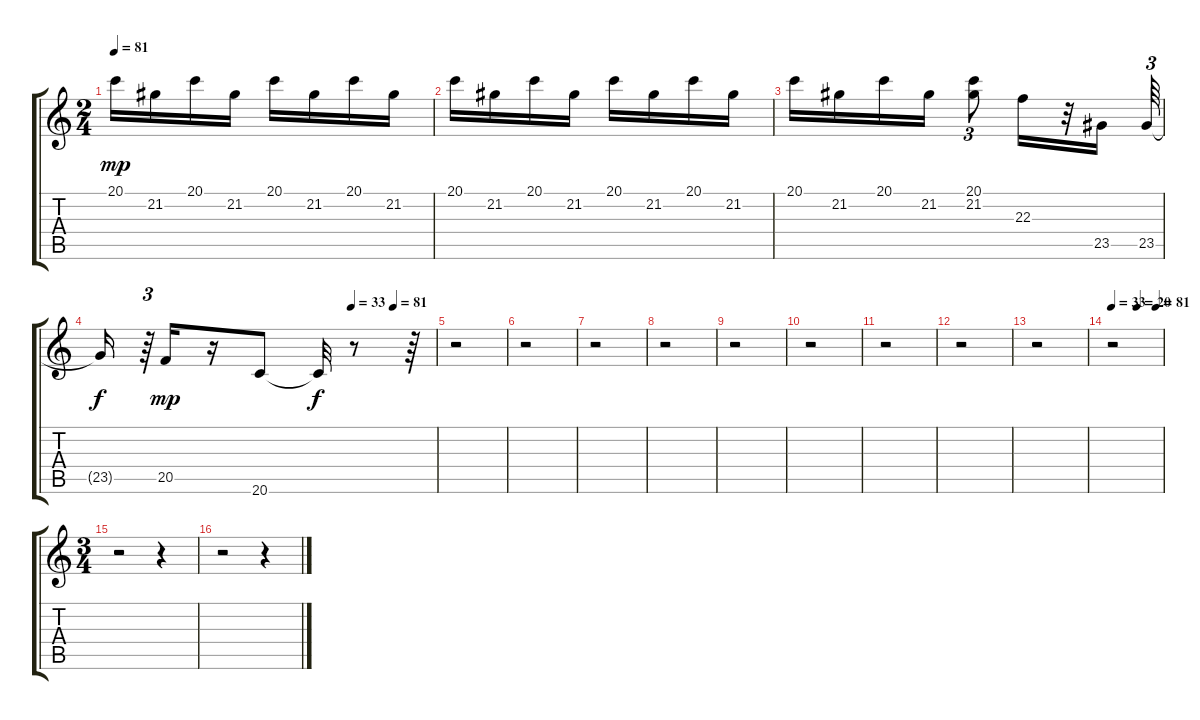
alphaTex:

\track "" {instrument musicbox}
\staff {score tabs}
\tuning (E4 B3 G3 D3 A2 E2) {hide}
\ts (2 4)
\tempo 81
\clef g2
\ks c
20.1.16{dy mp} 21.2.16 20.1.16 21.2.16 20.1.16 21.2.16 20.1.16 21.2.16 |
20.1.16 21.2.16 20.1.16 21.2.16 20.1.16 21.2.16 20.1.16 21.2.16 |
20.1.16 21.2.16 20.1.16 21.2.16 (20.1 21.2).8{tu (3 2)} 22.3.16 r.32 23.5.16 23.5.64{tu (3 2)} |
\tempo (33 0.75)
\tempo (81 0.875)
23.5{t}.16{dy f} r.64{tu (3 2)} 20.5.16{dy mp} r.16 20.6.8 20.6{t}.32{dy f} r.8 r.64 |
r.2 |
r.2 |
r.2 |
r.2 |
r.2 |
r.2 |
r.2 |
r.2 |
r.2 |
\tempo 33
\tempo (20 0.5)
\tempo (81 0.875)
r.2 |
\ts (3 4)
r.2 r.4 |
r.2 r.4
